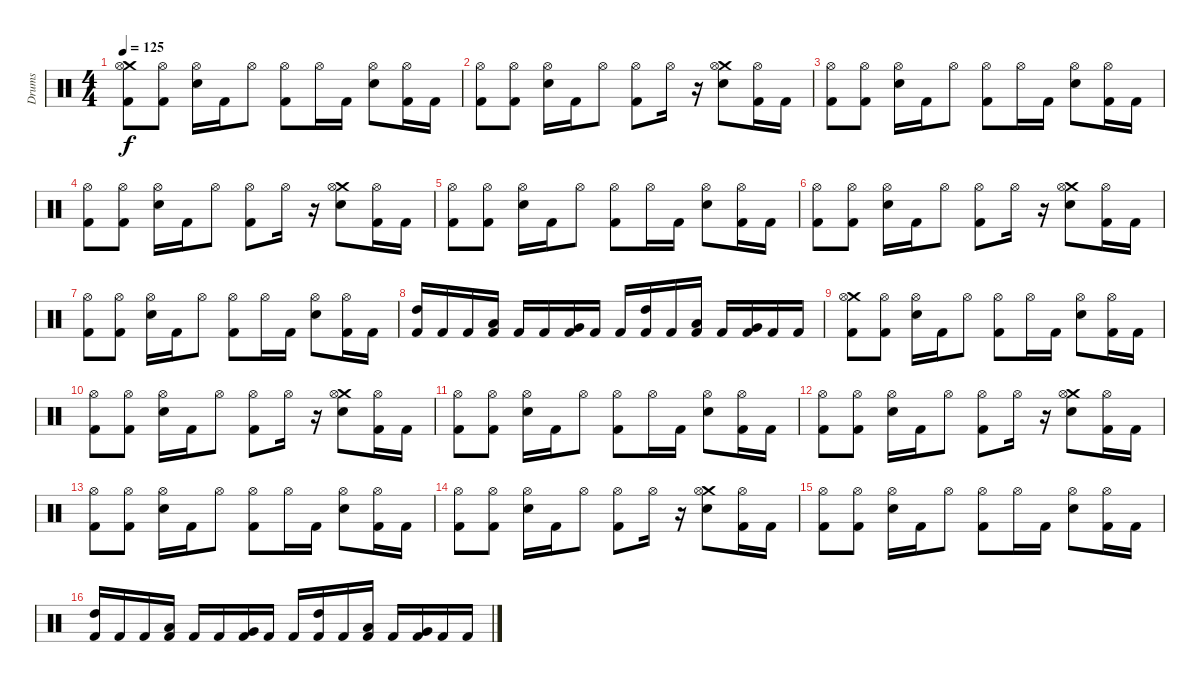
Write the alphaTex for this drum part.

\track ("Drums" "Drums") {instrument percussion}
\staff {score}
\articulation defaults
\ts (4 4)
\tempo 125
\clef neutral
\ks c
("Crash medium (hit)" "Hi-Hat (open)" "Kick (hit) 2").8{dy f} ("Hi-Hat (open)" "Kick (hit) 2").8 ("Hi-Hat (open)" "Electric Snare (hit)").16 "Kick (hit) 2".16 "Hi-Hat (open)".8 ("Hi-Hat (open)" "Kick (hit) 2").8 "Hi-Hat (open)".16 "Kick (hit) 2".16 ("Hi-Hat (open)" "Electric Snare (hit)").8 ("Hi-Hat (open)" "Kick (hit) 2").16 "Kick (hit) 2".16 |
("Hi-Hat (open)" "Kick (hit) 2").8 ("Hi-Hat (open)" "Kick (hit) 2").8 ("Hi-Hat (open)" "Electric Snare (hit)").16 "Kick (hit) 2".16 "Hi-Hat (open)".8 ("Hi-Hat (open)" "Kick (hit) 2").8 "Hi-Hat (open)".16 r.16 ("Crash medium (hit)" "Hi-Hat (open)" "Electric Snare (hit)").8 ("Hi-Hat (open)" "Kick (hit) 2").16 "Kick (hit) 2".16 |
("Hi-Hat (open)" "Kick (hit) 2").8 ("Hi-Hat (open)" "Kick (hit) 2").8 ("Hi-Hat (open)" "Electric Snare (hit)").16 "Kick (hit) 2".16 "Hi-Hat (open)".8 ("Hi-Hat (open)" "Kick (hit) 2").8 "Hi-Hat (open)".16 "Kick (hit) 2".16 ("Hi-Hat (open)" "Electric Snare (hit)").8 ("Hi-Hat (open)" "Kick (hit) 2").16 "Kick (hit) 2".16 |
("Hi-Hat (open)" "Kick (hit) 2").8 ("Hi-Hat (open)" "Kick (hit) 2").8 ("Hi-Hat (open)" "Electric Snare (hit)").16 "Kick (hit) 2".16 "Hi-Hat (open)".8 ("Hi-Hat (open)" "Kick (hit) 2").8 "Hi-Hat (open)".16 r.16 ("Crash medium (hit)" "Hi-Hat (open)" "Electric Snare (hit)").8 ("Hi-Hat (open)" "Kick (hit) 2").16 "Kick (hit) 2".16 |
("Hi-Hat (open)" "Kick (hit) 2").8 ("Hi-Hat (open)" "Kick (hit) 2").8 ("Hi-Hat (open)" "Electric Snare (hit)").16 "Kick (hit) 2".16 "Hi-Hat (open)".8 ("Hi-Hat (open)" "Kick (hit) 2").8 "Hi-Hat (open)".16 "Kick (hit) 2".16 ("Hi-Hat (open)" "Electric Snare (hit)").8 ("Hi-Hat (open)" "Kick (hit) 2").16 "Kick (hit) 2".16 |
("Hi-Hat (open)" "Kick (hit) 2").8 ("Hi-Hat (open)" "Kick (hit) 2").8 ("Hi-Hat (open)" "Electric Snare (hit)").16 "Kick (hit) 2".16 "Hi-Hat (open)".8 ("Hi-Hat (open)" "Kick (hit) 2").8 "Hi-Hat (open)".16 r.16 ("Crash medium (hit)" "Hi-Hat (open)" "Electric Snare (hit)").8 ("Hi-Hat (open)" "Kick (hit) 2").16 "Kick (hit) 2".16 |
("Hi-Hat (open)" "Kick (hit) 2").8 ("Hi-Hat (open)" "Kick (hit) 2").8 ("Hi-Hat (open)" "Electric Snare (hit)").16 "Kick (hit) 2".16 "Hi-Hat (open)".8 ("Hi-Hat (open)" "Kick (hit) 2").8 "Hi-Hat (open)".16 "Kick (hit) 2".16 ("Hi-Hat (open)" "Electric Snare (hit)").8 ("Hi-Hat (open)" "Kick (hit) 2").16 "Kick (hit) 2".16 |
("High Tom (hit)" "Kick (hit) 2").16 "Kick (hit) 2".16 "Kick (hit) 2".16 ("Low Tom (hit)" "Kick (hit) 2").16 "Kick (hit) 2".16 "Kick (hit) 2".16 ("Very Low Tom (hit)" "Kick (hit) 2").16 "Kick (hit) 2".16 "Kick (hit) 2".16 ("High Tom (hit)" "Kick (hit) 2").16 "Kick (hit) 2".16 ("Low Tom (hit)" "Kick (hit) 2").16 "Kick (hit) 2".16 ("Very Low Tom (hit)" "Kick (hit) 2").16 "Kick (hit) 2".16 "Kick (hit) 2".16 |
("Crash medium (hit)" "Hi-Hat (open)" "Kick (hit) 2").8 ("Hi-Hat (open)" "Kick (hit) 2").8 ("Hi-Hat (open)" "Electric Snare (hit)").16 "Kick (hit) 2".16 "Hi-Hat (open)".8 ("Hi-Hat (open)" "Kick (hit) 2").8 "Hi-Hat (open)".16 "Kick (hit) 2".16 ("Hi-Hat (open)" "Electric Snare (hit)").8 ("Hi-Hat (open)" "Kick (hit) 2").16 "Kick (hit) 2".16 |
("Hi-Hat (open)" "Kick (hit) 2").8 ("Hi-Hat (open)" "Kick (hit) 2").8 ("Hi-Hat (open)" "Electric Snare (hit)").16 "Kick (hit) 2".16 "Hi-Hat (open)".8 ("Hi-Hat (open)" "Kick (hit) 2").8 "Hi-Hat (open)".16 r.16 ("Crash medium (hit)" "Hi-Hat (open)" "Electric Snare (hit)").8 ("Hi-Hat (open)" "Kick (hit) 2").16 "Kick (hit) 2".16 |
("Hi-Hat (open)" "Kick (hit) 2").8 ("Hi-Hat (open)" "Kick (hit) 2").8 ("Hi-Hat (open)" "Electric Snare (hit)").16 "Kick (hit) 2".16 "Hi-Hat (open)".8 ("Hi-Hat (open)" "Kick (hit) 2").8 "Hi-Hat (open)".16 "Kick (hit) 2".16 ("Hi-Hat (open)" "Electric Snare (hit)").8 ("Hi-Hat (open)" "Kick (hit) 2").16 "Kick (hit) 2".16 |
("Hi-Hat (open)" "Kick (hit) 2").8 ("Hi-Hat (open)" "Kick (hit) 2").8 ("Hi-Hat (open)" "Electric Snare (hit)").16 "Kick (hit) 2".16 "Hi-Hat (open)".8 ("Hi-Hat (open)" "Kick (hit) 2").8 "Hi-Hat (open)".16 r.16 ("Crash medium (hit)" "Hi-Hat (open)" "Electric Snare (hit)").8 ("Hi-Hat (open)" "Kick (hit) 2").16 "Kick (hit) 2".16 |
("Hi-Hat (open)" "Kick (hit) 2").8 ("Hi-Hat (open)" "Kick (hit) 2").8 ("Hi-Hat (open)" "Electric Snare (hit)").16 "Kick (hit) 2".16 "Hi-Hat (open)".8 ("Hi-Hat (open)" "Kick (hit) 2").8 "Hi-Hat (open)".16 "Kick (hit) 2".16 ("Hi-Hat (open)" "Electric Snare (hit)").8 ("Hi-Hat (open)" "Kick (hit) 2").16 "Kick (hit) 2".16 |
("Hi-Hat (open)" "Kick (hit) 2").8 ("Hi-Hat (open)" "Kick (hit) 2").8 ("Hi-Hat (open)" "Electric Snare (hit)").16 "Kick (hit) 2".16 "Hi-Hat (open)".8 ("Hi-Hat (open)" "Kick (hit) 2").8 "Hi-Hat (open)".16 r.16 ("Crash medium (hit)" "Hi-Hat (open)" "Electric Snare (hit)").8 ("Hi-Hat (open)" "Kick (hit) 2").16 "Kick (hit) 2".16 |
("Hi-Hat (open)" "Kick (hit) 2").8 ("Hi-Hat (open)" "Kick (hit) 2").8 ("Hi-Hat (open)" "Electric Snare (hit)").16 "Kick (hit) 2".16 "Hi-Hat (open)".8 ("Hi-Hat (open)" "Kick (hit) 2").8 "Hi-Hat (open)".16 "Kick (hit) 2".16 ("Hi-Hat (open)" "Electric Snare (hit)").8 ("Hi-Hat (open)" "Kick (hit) 2").16 "Kick (hit) 2".16 |
("High Tom (hit)" "Kick (hit) 2").16 "Kick (hit) 2".16 "Kick (hit) 2".16 ("Low Tom (hit)" "Kick (hit) 2").16 "Kick (hit) 2".16 "Kick (hit) 2".16 ("Very Low Tom (hit)" "Kick (hit) 2").16 "Kick (hit) 2".16 "Kick (hit) 2".16 ("High Tom (hit)" "Kick (hit) 2").16 "Kick (hit) 2".16 ("Low Tom (hit)" "Kick (hit) 2").16 "Kick (hit) 2".16 ("Very Low Tom (hit)" "Kick (hit) 2").16 "Kick (hit) 2".16 "Kick (hit) 2".16
